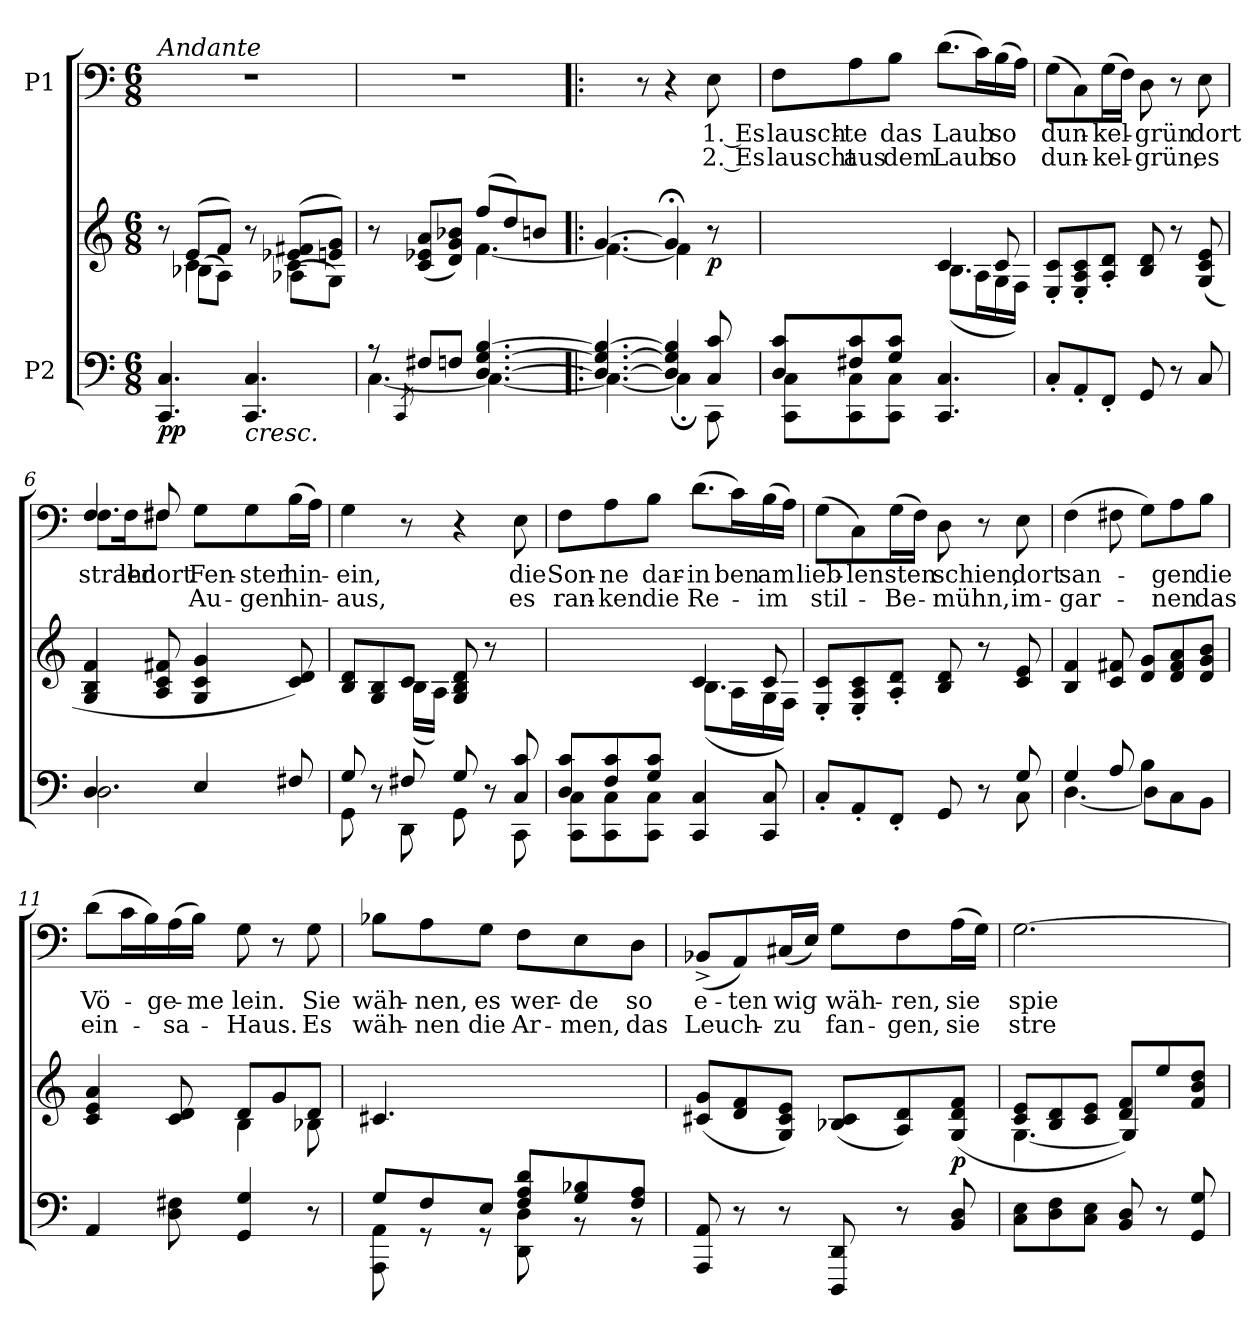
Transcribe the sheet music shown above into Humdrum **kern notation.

**kern	**kern	**dynam	**kern	**text	**text
*part2	*part2	*part2	*part1	*part1	*part1
*staff3	*staff2	*staff2/3	*staff1	*staff1	*staff1
*I"P2	*	*	*I"P1	*	*
*clefF4	*clefG2	*	*clefF4	*	*
*k[]	*k[]	*	*k[]	*	*
*M6/8	*M6/8	*	*M6/8	*	*
*MM70	*MM70	*	*MM70	*	*
=1	=1	=1	=1	=1	=1
*	*^	*	*	*	*
*	*	*^	*	*	*	*
!	!	!	!	!	!LO:TX:a:i:t=Andante	!	!
!	!	!	!	!LO:DY:b=2	!	!	!
!	!	!	!	!LO:DY:n=1:b	!	!	!
4.CC/ 4.C/	8r	8ryy	8ryy	p p	2.r	.	.
.	(8e/L	4c\	(8B-X\L	.	.	.	.
.	8f/J)	.	8A\J)	.	.	.	.
!LO:TX:b:i:t=cresc.	!	!	!	!	!	!	!
4.CC/ 4.C/	8r	8ryy	8ryy	.	.	.	.
.	(8e-X/ 8f#X/L	4c\	(8A-X\L	.	.	.	.
.	8en/ 8g/J)	.	8G\J)	.	.	.	.
*	*	*v	*v	*	*	*	*
=2	=2	=2	=2	=2	=2	=2
*^	*	*	*	*	*	*
8r	[4.C\	8r	4.ryy	.	2.r	.	.
8qCC/	.	.	.	.	.	.	.
8F#X/L	.	(8c/ 8e-X/ 8a/L	.	.	.	.	.
8Fn/J	.	8d/ 8g/ 8b-X/J)	.	.	.	.	.
[4.D/ [4.G/ [4.B/	4.C\_	(8ff/L	[4.f\	.	.	.	.
.	.	8dd/)	.	.	.	.	.
.	.	8bn/J	.	.	.	.	.
=3!|:	=3!|:	=3!|:	=3!|:	=3!|:	=3!|:	=3!|:	=3!|:
4.D/_ 4.G/_ 4.B/_	4.C\_	[4.g/	4.f\_	.	4ryy	.	.
.	.	.	.	.	8r	.	.
4D/] 4G/] 4B/]	4C;\]	4g;</]	4f\]	.	4r	.	.
!	!	!	!	!LO:DY:b	!	!	!
8C/ 8c/	8CC\	8ryy	8r	p	8E\	1. Es	2. Es
!!LO:LB:g=z
=4	=4	=4	=4	=4	=4	=4	=4
8D/ 8c/L	8CC\ 8C\L	4.ryy	4.ryy	.	8F\L	lausch-	lauscht
8F#X/ 8c/	8CC\ 8C\	.	.	.	8A\	-te	aus
8G/ 8c/J	8CC\ 8C\J	.	.	.	8B\J	das	dem
4.CC/ 4.C/	4.ryy	4c/	(8.B\L	.	(8.d\L	Laub	Laub
.	.	.	16A\L	.	16c\L)	.	.
.	.	8c/	16G\	.	(16B\	so	so
.	.	.	16F\JJ)	.	16A\JJ)	.	.
*v	*v	*	*	*	*	*	*
*	*v	*v	*	*	*	*
=5	=5	=5	=5	=5	=5
8C'/L	8E/' 8c/'L	.	(8G\L	dun-	dun-
8AA'/	8E/' 8A/' 8c/'	.	8C\)	.	.
8FF'/J	8A/' 8d/'J	.	(16G\L	-kel-	-kel-
.	.	.	16F\JJ)	.	.
8GG/	8B/ 8d/	.	8D\	-grün	-grün,
8r	8r	.	8r	.	.
8C/	(8G/ 8c/ 8e/	.	8E\	dort	es
!!LO:LB:g=z
=6	=6	=6	=6	=6	=6
*^	*	*	*^	*	*
4.D/	2.D\	4G/ 4B/ 4f/	.	4F/	8.F\L	strah-	.
.	.	.	.	.	16F\K	-len	.
.	.	8A/ 8c/ 8f#X/	.	8F#X/	8F#\J	dort	.
4E/	.	4G/ 4c/ 4g/	.	8G\L	4.ryy	Fen-	Au-
.	.	.	.	8G\	.	-ster	-gen
8F#X/	.	8c/ 8d/)	.	(16B\L	.	hin-	hin-
.	.	.	.	16A\JJ)	.	.	.
*	*	*	*	*v	*v	*	*
=7	=7	=7	=7	=7	=7	=7
*	*	*^	*	*	*	*
8G/	8GG\	8B/ 8d/L	4ryy	.	4G\	-ein,	-aus,
8r	8ryy	8G/ 8B/	.	.	.	.	.
8F#X/	8DD\	8c/J	(16B\LL	.	8r	.	.
.	.	.	16A\JJ)	.	.	.	.
8G/	8GG\	8G/ 8B/ 8d/	4.ryy	.	4r	.	.
8r	8ryy	8r	.	.	.	.	.
8C/ 8c/	8CC\	8ryy	.	.	8E\	die	es
=8	=8	=8	=8	=8	=8	=8	=8
8D/ 8c/L	8CC\ 8C\L	4ryy	4.ryy	.	8F\L	Son-	ran-
8F/ 8c/	8CC\ 8C\	.	.	.	8A\	-ne	-ken
8G/ 8c/J	8CC\ 8C\J	8ryy	.	.	8B\J	dar-	die
4CC/ 4C/	4.ryy	4c/	(8.B\L	.	(8.d\L	-in	Re-
.	.	.	16A\L	.	16c\L)	-ben	.
8CC/ 8C/	.	8c/	16G\	.	(16B\	am	im
.	.	.	16F\JJ)	.	16A\JJ)	.	.
*	*	*v	*v	*	*	*	*
!!LO:PB:g=z
=9	=9	=9	=9	=9	=9	=9
8C'/L	8ryy	8E/' 8c/'L	.	(8G\L	lieb-	stil-
*v	*v	*	*	*	*	*
8AA'/	8E/' 8A/' 8c/'	.	8C\)	-len	.
8FF'/J	8A/' 8d/'J	.	(16G\L	-sten	Be-
.	.	.	16F\JJ)	.	.
8GG/	8B/ 8d/	.	8D\	schien,	-mühn,
8r	8r	.	8r	.	.
*^	*	*	*	*	*
8G/	8C\	8c/ 8e/	.	8E\	dort	im-
=10	=10	=10	=10	=10	=10	=10
4G/	[4.D\	4B/ 4f/	.	(4F\	san-	-gar-
8A/	.	8c/ 8f#X/	.	8F#X\	.	.
4B\	8D\L]	8d/ 8g/L	.	8G\L)	.	.
.	8C\	8d/ 8f#/ 8a/	.	8A\	-gen	-nen
8ryy	8BB\J	8d/ 8g/ 8b/J	.	8B\J	die	das
*v	*v	*	*	*	*	*
=11	=11	=11	=11	=11	=11
*	*^	*	*	*	*
4AA/	4c/ 4e/ 4a/	4.ryy	.	(8d\L	Vö-	ein-
.	.	.	.	16c\L	.	.
.	.	.	.	16B\)	.	.
8D\ 8F#X\	8c/ 8d/	.	.	(16A\	-ge-	-sa-
.	.	.	.	16B\JJ)	-me	.
4GG/ 4G/	8d/L	4B\	.	8G\	-lein.	Haus.
.	8g/	.	.	8r	.	.
8r	8d/J	8B-X\	.	8G\	Sie	Es
*	*v	*v	*	*	*	*
!!LO:LB:g=z
=12	=12	=12	=12	=12	=12
*^	*	*	*	*	*
8G/L	8AAA\ 8AA\	4.c#X/	.	8B-X\L	wäh-	wäh-
8F/	8r	.	.	8A\	-nen,	-nen
8E/J	8r	.	.	8G\J	es	die
8F/ 8A/ 8d/L	8DD\ 8D\	4.ryy	.	8F\L	wer-	Ar-
8G/ 8B-X/	8r	.	.	8E\	-de	-men,
8F/ 8A/J	8r	.	.	8D\J	so	das
*v	*v	*	*	*	*	*
=13	=13	=13	=13	=13	=13
8AAA/ 8AA/	(8c#X/ 8g/L	.	(8BB-X^/L	e-	Leuch-
8r	8d/ 8f/	.	8AA/)	-ten	.
8r	8G/ 8c#/ 8e/J)	.	(16C#X/L	-wig	zu
.	.	.	16E/JJ)	.	.
8DDD/ 8DD/	(8B-X/ 8c#/L	.	8G\L	wäh-	fan-
8r	8A/ 8d/)	.	8F\	-ren,	-gen,
!	!	!LO:DY:b	!	!	!
8BB/ 8D/	(8G/ 8d/ 8f/J	p	(16A\L	sie	sie
.	.	.	16G\JJ)	.	.
=14	=14	=14	=14	=14	=14
*	*^	*	*	*	*
8C\ 8E\L	8c/ 8e/L	[4.G\	.	[2.G\	spie-	stre-
8D\ 8F\	8B/ 8d/	.	.	.	.	.
8C\ 8E\J	8c/ 8e/J	.	.	.	.	.
8BB/ 8D/	8d/ 8f/L)	4G/]	.	.	.	.
8r	8ee/	.	.	.	.	.
8GG/ 8G/	8f/ 8b/ 8dd/J	8ryy	.	.	.	.
*	*v	*v	*	*	*	*
=	=	=	=	=	=
*-	*-	*-	*-	*-	*-
